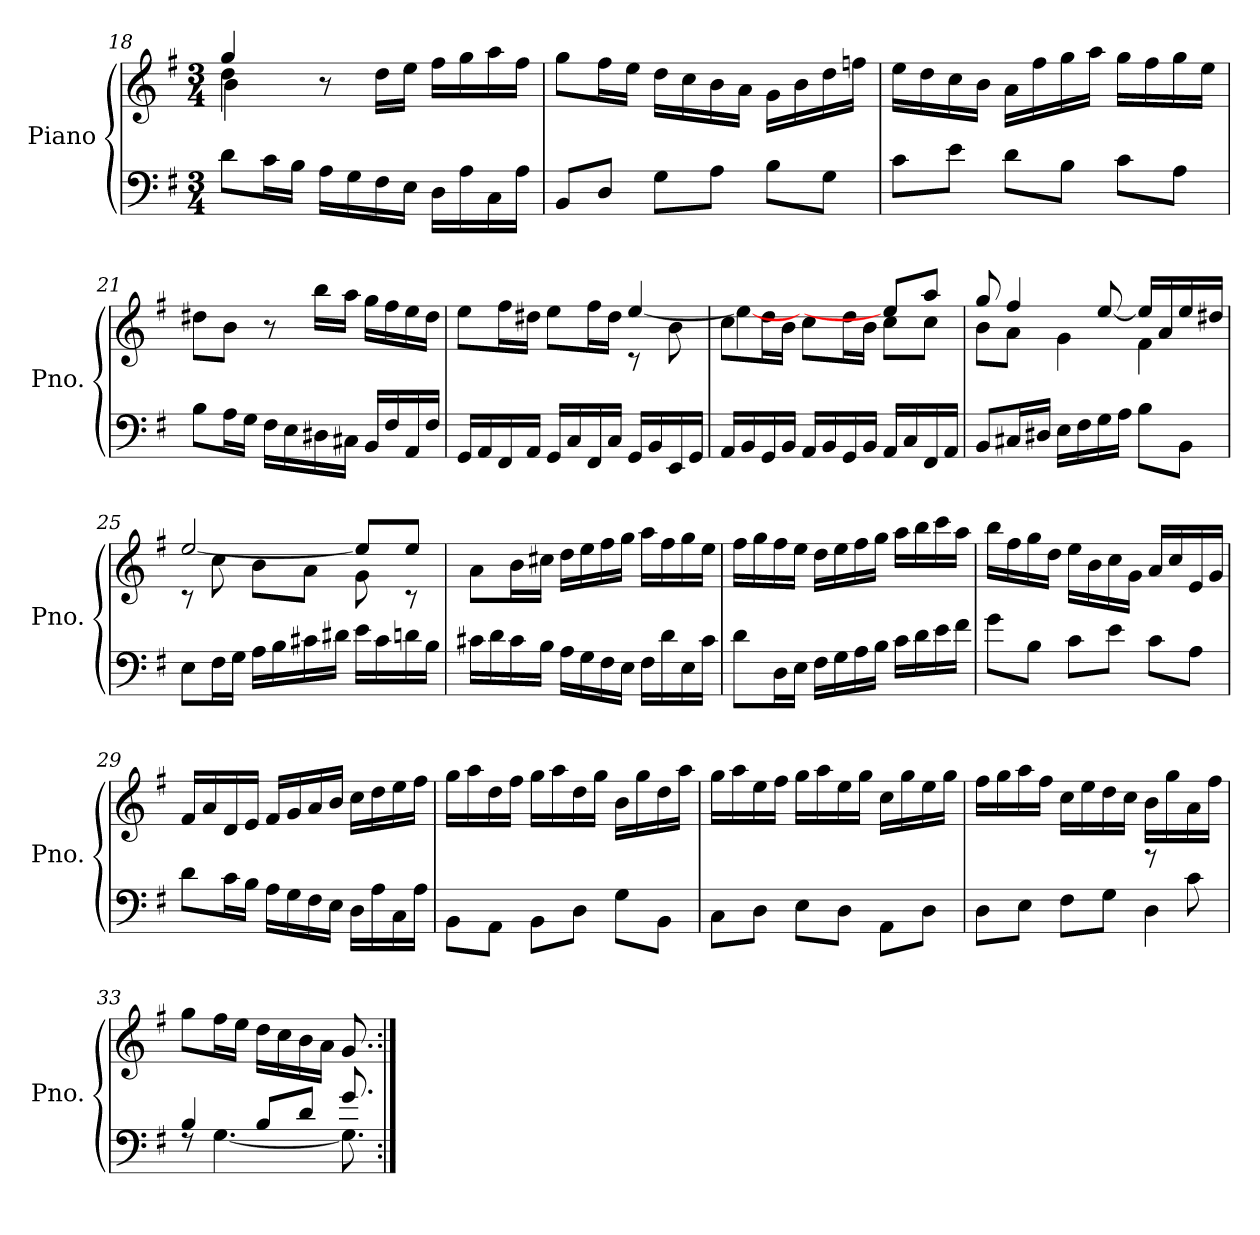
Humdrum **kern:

**kern	**kern
*part1	*part1
*staff2	*staff1
*I"Piano	*
*I'Pno.	*
*clefF4	*clefG2
*k[f#]	*k[f#]
*M3/4	*M3/4
=18	=18
*	*^
*	*	*^
8d\L	4gg/	4dd\	4b\
16c\L	.	.	.
16B\JJ	.	.	.
16A\LL	8r	2ryy	2ryy
16G\	.	.	.
16F#\	16dd\LL	.	.
16E\JJ	16ee\JJ	.	.
16D\LL	16ff#\LL	.	.
16A\	16gg\	.	.
16C\	16aa\	.	.
16A\JJ	16ff#\JJ	.	.
*	*v	*v	*v
=19	=19
8BB/L	8gg\L
8D/J	16ff#\L
.	16ee\JJ
8G\L	16dd\LL
.	16cc\
8A\J	16b\
.	16a\JJ
8B\L	16g\LL
.	16b\
8G\J	16dd\
.	16ffn\JJ
!!LO:PB:g=z
=20	=20
8c\L	16ee\LL
.	16dd\
8e\J	16cc\
.	16b\JJ
8d\L	16a\LL
.	16ff#\
8B\J	16gg\
.	16aa\JJ
8c\L	16gg\LL
.	16ff#\
8A\J	16gg\
.	16ee\JJ
=21	=21
8B\L	8dd#X\L
16A\L	8b\J
16G\JJ	.
16F#\LL	8r
16E\	.
16D#X\	16bb\LL
16C#X\JJ	16aa\JJ
16BB/LL	16gg\LL
16F#/	16ff#\
16AA/	16ee\
16F#/JJ	16dd#\JJ
=22	=22
*	*^
16GG/LL	8ee\L	2ryy
16AA/	.	.
16FF#/	16ff#\L	.
16AA/JJ	16dd#X\JJ	.
16GG/LL	8ee\L	.
16C/	.	.
16FF#/	16ff#\L	.
16C/JJ	16dd#\JJ	.
16GG/LL	8rc	[4ee/
16BB/	.	.
16EE/	8b\	.
16GG/JJ	.	.
!!LO:LB:g=z	!!
=23	=23	=23
16AA/LL	8cc\L	4ee\_
16BB/	.	.
16GG/	16dd\L	.
16BB/JJ	16b\JJ	.
16AA/LL	8cc\L	4ryy
16BB/	.	.
16GG/	16dd\L	.
16BB/JJ	16b\JJ	.
16AA/LL	8cc\L	8ee/L]
16C/	.	.
16FF#/	8cc\J	8aa/J
16AA/JJ	.	.
=24	=24	=24
8BB/L	8b\L	8gg/
16C#X/L	8a\J	4ff#/
16D#X/JJ	.	.
16E\LL	4g\	.
16F#\	.	.
16G\	.	[8ee/
16A\JJ	.	.
8B\L	4f#\	16ee/LL]
.	.	16a/
8BB\J	.	16ee/
.	.	16dd#X/JJ
=25	=25	=25
8E\L	8rc	[2ee/
16F#\L	8cc\	.
16G\JJ	.	.
16A\LL	8b\L	.
16B\	.	.
16c#X\	8a\J	.
16d#X\JJ	.	.
16e\LL	8g\	8ee/L]
16c#\	.	.
16dn\	8rc	8ee/J
16B\JJ	.	.
*	*v	*v
!!LO:LB:g=z
=26	=26
16c#X\LL	8a\L
16d\	.
16c#\	16b\L
16B\JJ	16cc#X\JJ
16A\LL	16dd\LL
16G\	16ee\
16F#\	16ff#\
16E\JJ	16gg\JJ
16F#\LL	16aa\LL
16d\	16ff#\
16E\	16gg\
16c#\JJ	16ee\JJ
=27	=27
8d\L	16ff#\LL
.	16gg\
16D\L	16ff#\
16E\JJ	16ee\JJ
16F#\LL	16dd\LL
16G\	16ee\
16A\	16ff#\
16B\JJ	16gg\JJ
16c\LL	16aa\LL
16d\	16bb\
16e\	16ccc\
16f#\JJ	16aa\JJ
=28	=28
8g\L	16bb\LL
.	16ff#\
8B\J	16gg\
.	16dd\JJ
8c\L	16ee\LL
.	16b\
8e\J	16cc\
.	16g\JJ
8c\L	16a/LL
.	16cc/
8A\J	16e/
.	16g/JJ
!!LO:LB:g=z
=29	=29
8d\L	16f#/LL
.	16a/
16c\L	16d/
16B\JJ	16e/JJ
16A\LL	16f#/LL
16G\	16g/
16F#\	16a/
16E\JJ	16b/JJ
16D\LL	16cc\LL
16A\	16dd\
16C\	16ee\
16A\JJ	16ff#\JJ
=30	=30
8BB\L	16gg\LL
.	16aa\
8AA\J	16dd\
.	16ff#\JJ
8BB\L	16gg\LL
.	16aa\
8D\J	16dd\
.	16gg\JJ
8G\L	16b\LL
.	16gg\
8BB\J	16dd\
.	16aa\JJ
=31	=31
8C\L	16gg\LL
.	16aa\
8D\J	16ee\
.	16ff#\JJ
8E\L	16gg\LL
.	16aa\
8D\J	16ee\
.	16gg\JJ
8AA\L	16cc\LL
.	16gg\
8D\J	16ee\
.	16gg\JJ
=32	=32
*^	*
8D\L	2ryy	16ff#\LL
.	.	16gg\
8E\J	.	16aa\
.	.	16ff#\JJ
8F#\L	.	16cc\LL
.	.	16ee\
8G\J	.	16dd\
.	.	16cc\JJ
4D\	8rg	16b\LL
.	.	16gg\
.	8c\	16a\
.	.	16ff#\JJ
!!LO:LB:g=z
=33	=33	=33
4B/	8rF	8gg\L
.	[4.G\	16ff#\L
.	.	16ee\JJ
8B/L	.	16dd\LL
.	.	16cc\
8d/J	.	16b\
.	.	16a\JJ
8.g/	8.G\]	8.g/
*v	*v	*
=:|!	=:|!
*-	*-
